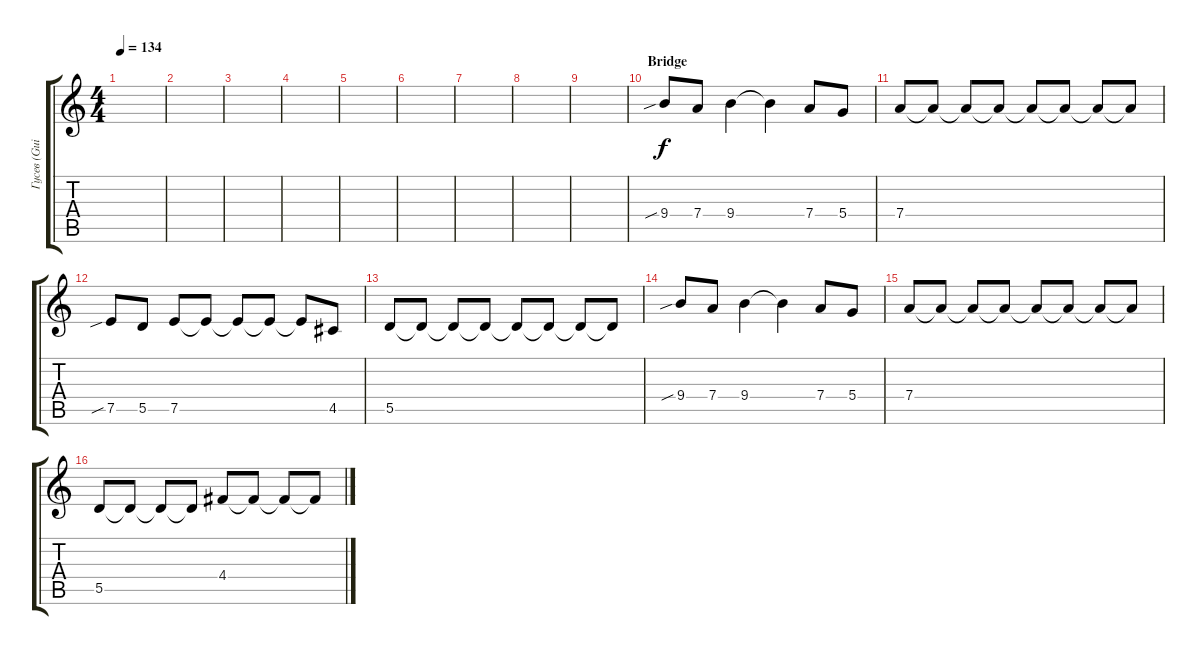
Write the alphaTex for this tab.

\track ("Гусев (Guitar 1)" "Гусев (Gui") {instrument acousticguitarnylon}
\staff {score tabs}
\tuning (E4 B3 G3 D3 A2 E2) {hide}
\ts (4 4)
\tempo 134
\clef g2
\ks c
|
|
|
|
|
|
|
|
|
\section ("" "Bridge")
9.4{sib}.8 7.4.8 9.4.4 9.4{t}.4 7.4.8 5.4.8 |
7.4.8 7.4{t}.8 7.4{t}.8 7.4{t}.8 7.4{t}.8 7.4{t}.8 7.4{t}.8 7.4{t}.8 |
7.5{sib}.8 5.5.8 7.5.8 7.5{t}.8 7.5{t}.8 7.5{t}.8 7.5{t}.8 4.5.8 |
5.5.8 5.5{t}.8 5.5{t}.8 5.5{t}.8 5.5{t}.8 5.5{t}.8 5.5{t}.8 5.5{t}.8 |
9.4{sib}.8 7.4.8 9.4.4 9.4{t}.4 7.4.8 5.4.8 |
7.4.8 7.4{t}.8 7.4{t}.8 7.4{t}.8 7.4{t}.8 7.4{t}.8 7.4{t}.8 7.4{t}.8 |
5.5.8 5.5{t}.8 5.5{t}.8 5.5{t}.8 4.4.8 4.4{t}.8 4.4{t}.8 4.4{t}.8
